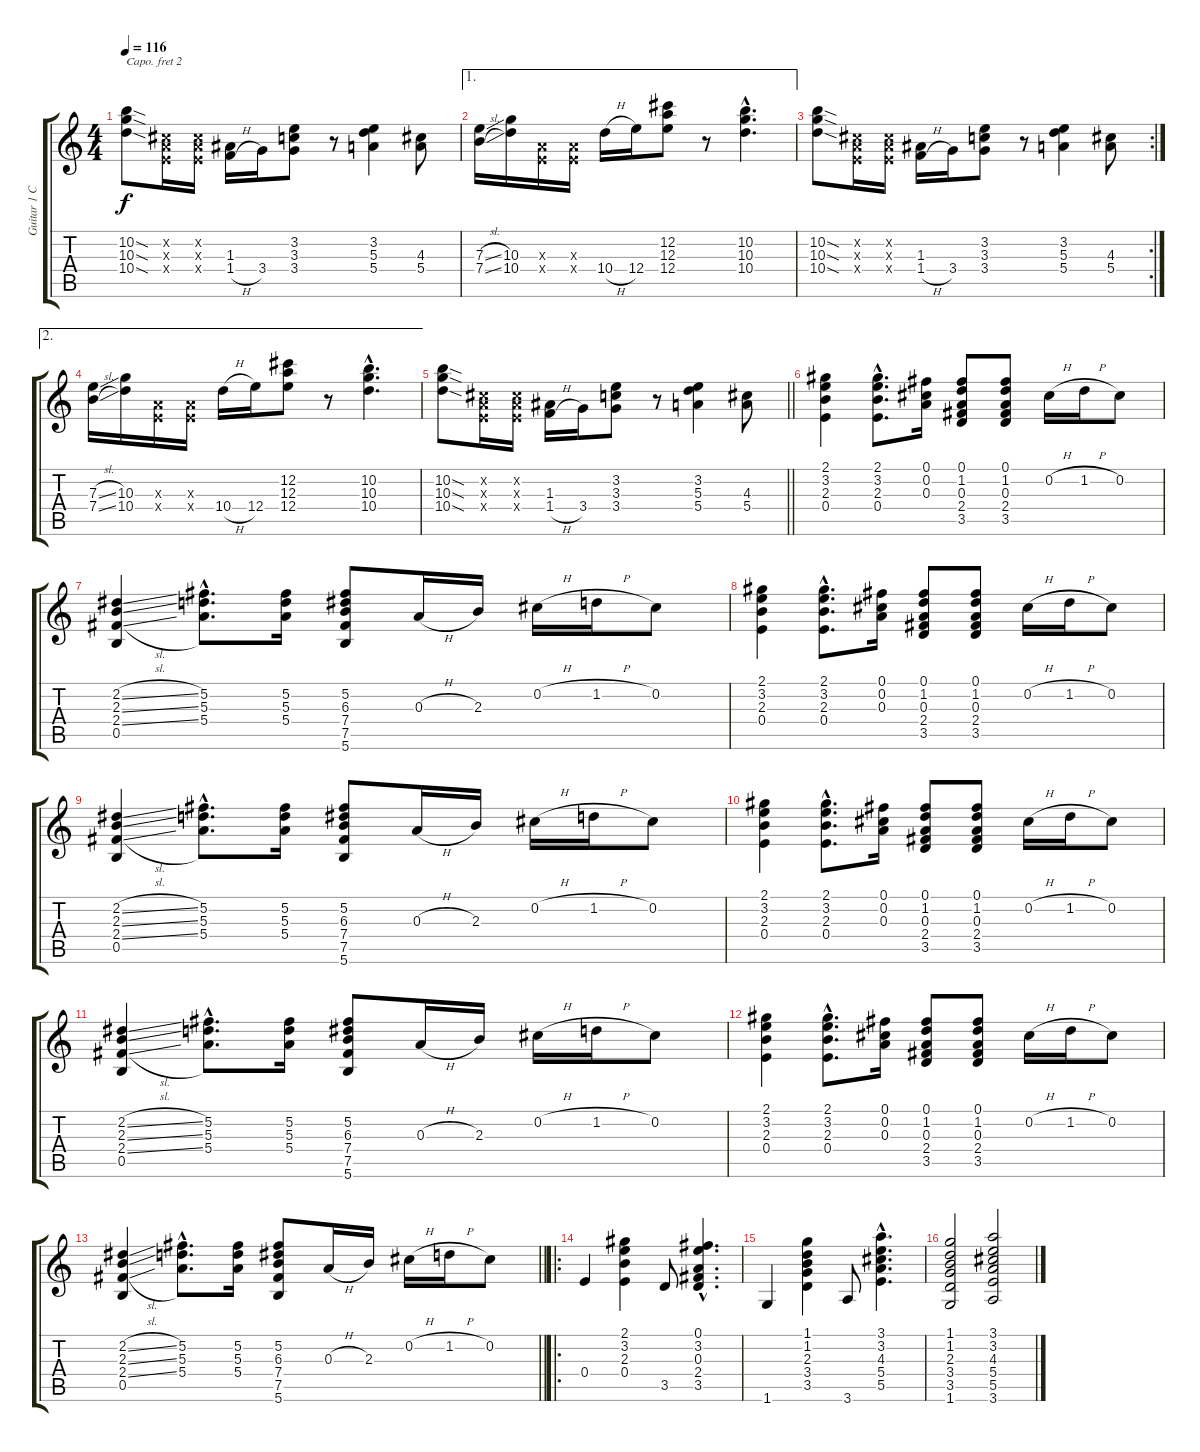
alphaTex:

\track ("Guitar 1 CAPO 2" "Guitar 1 C") {instrument electricguitarclean}
\staff {score tabs}
\capo 2
\tuning (E4 B3 G3 D3 A2 E2) {hide}
\ts (4 4)
\tempo 116
\clef g2
\ks c
(10.2{sod} 10.3{sod} 10.4{sod}).8{dy f} (0.2{x} 0.3{x} 0.4{x}).16 (0.2{x} 0.3{x} 0.4{x}).16 (1.3 1.4{h}).16 3.4.16 (3.2 3.3 3.4).8 r.8 (3.2 5.3 5.4).4 (4.3 5.4).8 |
\ae 1
(7.3{sl} 7.4{sl}).16 (10.3 10.4).16 (0.3{x} 0.4{x}).16 (0.3{x} 0.4{x}).16 10.4{h}.16 12.4.16 (12.2 12.3 12.4).8 r.8 (10.2{hac} 10.3{hac} 10.4{hac}).4{d} |
\rc 2
(10.2{sod} 10.3{sod} 10.4{sod}).8 (0.2{x} 0.3{x} 0.4{x}).16 (0.2{x} 0.3{x} 0.4{x}).16 (1.3 1.4{h}).16 3.4.16 (3.2 3.3 3.4).8 r.8 (3.2 5.3 5.4).4 (4.3 5.4).8 |
\ae 2
(7.3{sl} 7.4{sl}).16 (10.3 10.4).16 (0.3{x} 0.4{x}).16 (0.3{x} 0.4{x}).16 10.4{h}.16 12.4.16 (12.2 12.3 12.4).8 r.8 (10.2{hac} 10.3{hac} 10.4{hac}).4{d} |
\barLineRight lightlight
(10.2{sod} 10.3{sod} 10.4{sod}).8 (0.2{x} 0.3{x} 0.4{x}).16 (0.2{x} 0.3{x} 0.4{x}).16 (1.3 1.4{h}).16 3.4.16 (3.2 3.3 3.4).8 r.8 (3.2 5.3 5.4).4 (4.3 5.4).8 |
(2.1 3.2 2.3 0.4).4 (2.1{hac} 3.2{hac} 2.3{hac} 0.4{hac}).8{d} (0.1 0.2 0.3).16 (0.1 1.2 0.3 2.4 3.5).8 (0.1 1.2 0.3 2.4 3.5).8 0.2{h}.16 1.2{h}.16 0.2.8 |
(2.2{sl} 2.3{sl} 2.4{sl} 0.5).4 (5.2{hac} 5.3{hac} 5.4{hac}).8{d} (5.2 5.3 5.4).16 (5.2 6.3 7.4 7.5 5.6).8 0.3{h}.16 2.3.16 0.2{h}.16 1.2{h}.16 0.2.8 |
(2.1 3.2 2.3 0.4).4 (2.1{hac} 3.2{hac} 2.3{hac} 0.4{hac}).8{d} (0.1 0.2 0.3).16 (0.1 1.2 0.3 2.4 3.5).8 (0.1 1.2 0.3 2.4 3.5).8 0.2{h}.16 1.2{h}.16 0.2.8 |
(2.2{sl} 2.3{sl} 2.4{sl} 0.5).4 (5.2{hac} 5.3{hac} 5.4{hac}).8{d} (5.2 5.3 5.4).16 (5.2 6.3 7.4 7.5 5.6).8 0.3{h}.16 2.3.16 0.2{h}.16 1.2{h}.16 0.2.8 |
(2.1 3.2 2.3 0.4).4 (2.1{hac} 3.2{hac} 2.3{hac} 0.4{hac}).8{d} (0.1 0.2 0.3).16 (0.1 1.2 0.3 2.4 3.5).8 (0.1 1.2 0.3 2.4 3.5).8 0.2{h}.16 1.2{h}.16 0.2.8 |
(2.2{sl} 2.3{sl} 2.4{sl} 0.5).4 (5.2{hac} 5.3{hac} 5.4{hac}).8{d} (5.2 5.3 5.4).16 (5.2 6.3 7.4 7.5 5.6).8 0.3{h}.16 2.3.16 0.2{h}.16 1.2{h}.16 0.2.8 |
(2.1 3.2 2.3 0.4).4 (2.1{hac} 3.2{hac} 2.3{hac} 0.4{hac}).8{d} (0.1 0.2 0.3).16 (0.1 1.2 0.3 2.4 3.5).8 (0.1 1.2 0.3 2.4 3.5).8 0.2{h}.16 1.2{h}.16 0.2.8 |
\barLineRight lightlight
(2.2{sl} 2.3{sl} 2.4{sl} 0.5).4 (5.2{hac} 5.3{hac} 5.4{hac}).8{d} (5.2 5.3 5.4).16 (5.2 6.3 7.4 7.5 5.6).8 0.3{h}.16 2.3.16 0.2{h}.16 1.2{h}.16 0.2.8 |
\ro
0.4.4 (2.1 3.2 2.3 0.4).4 3.5.8 (0.1{hac} 3.2{hac} 0.3{hac} 2.4{hac} 3.5{hac}).4{d} |
1.6.4 (1.1 1.2 2.3 3.4 3.5).4 3.6.8 (3.1{hac} 3.2{hac} 4.3{hac} 5.4{hac} 5.5{hac}).4{d} |
(1.1 1.2 2.3 3.4 3.5 1.6).2 (3.1 3.2 4.3 5.4 5.5 3.6).2
